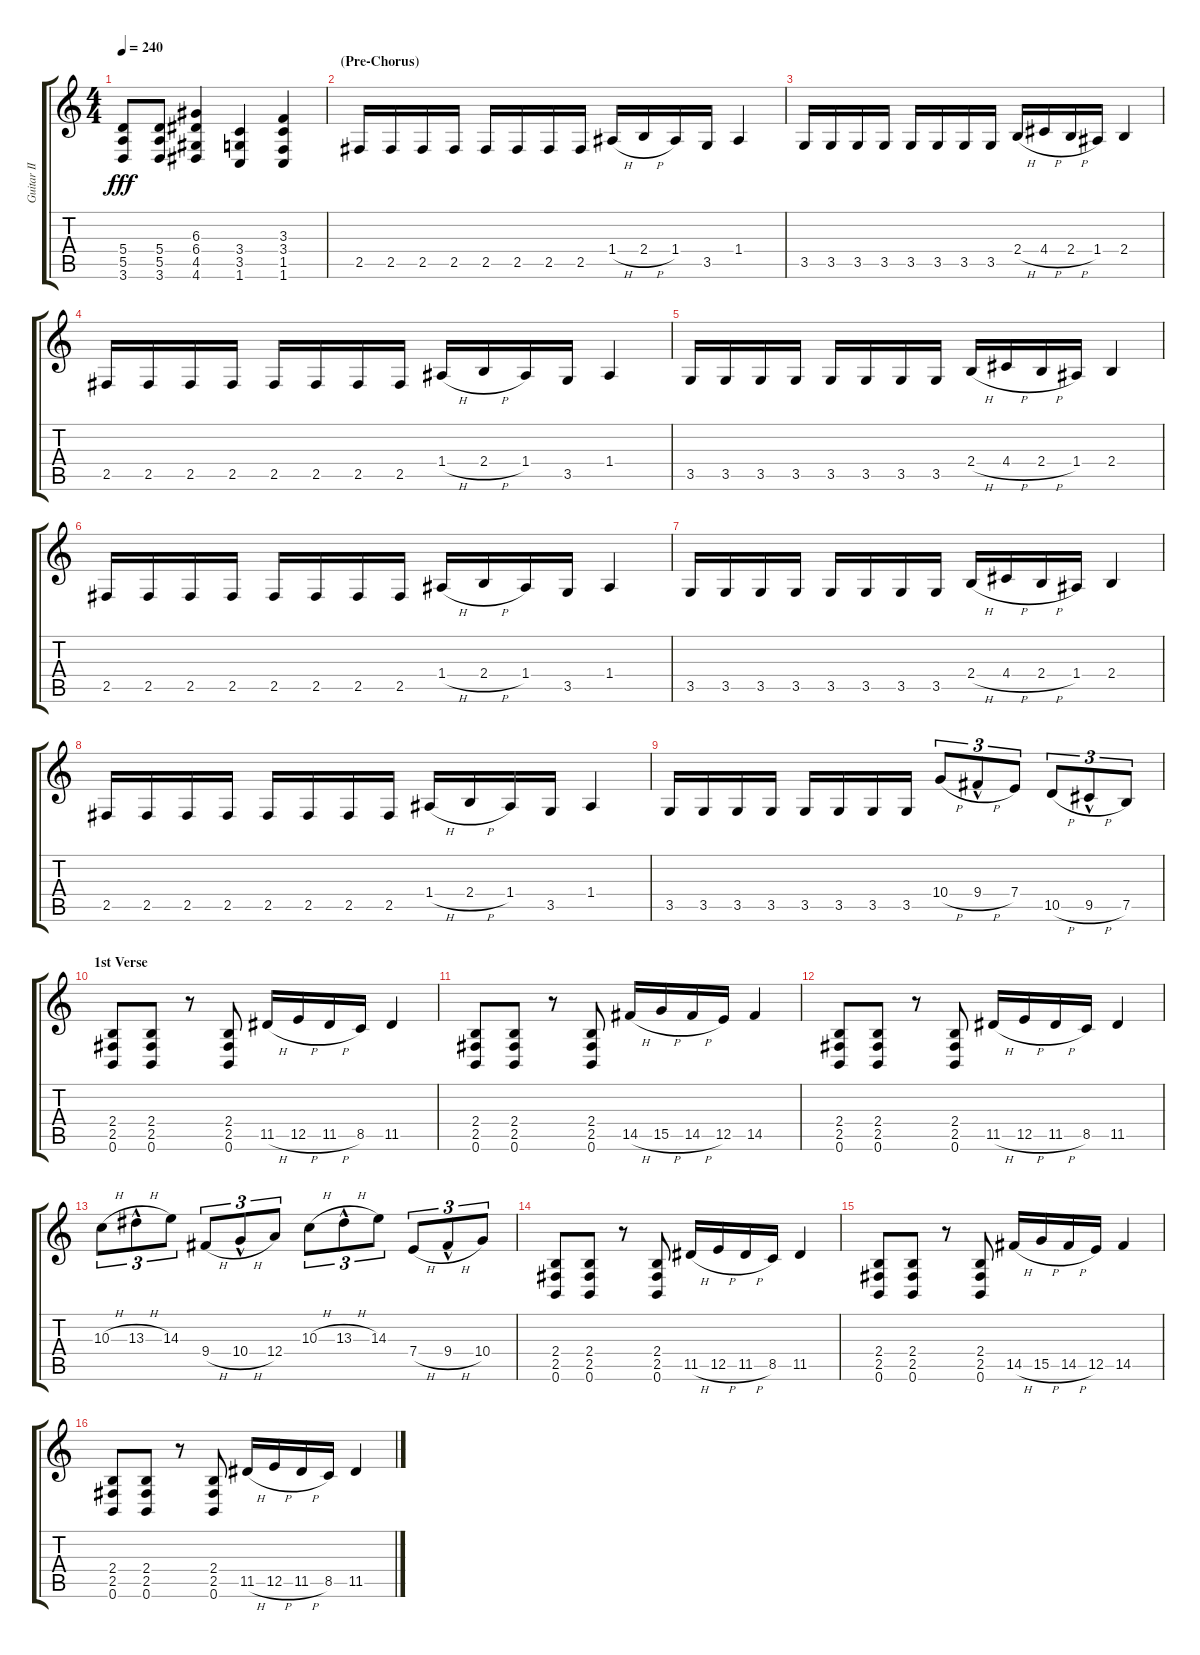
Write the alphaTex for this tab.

\track ("Guitar II" "Guitar II") {instrument distortionguitar}
\staff {score tabs}
\tuning (B3 Gb3 D3 A2 E2 B1) {hide}
\ts (4 4)
\tempo 240
\clef g2
\ks c
(5.4 5.5 3.6).8{dy fff} (5.4 5.5 3.6).8 (6.3 6.4 4.5 4.6).4 (3.4 3.5 1.6).4 (3.3 3.4 1.5 1.6).4 |
\section ("" "(Pre-Chorus)")
2.5.16 2.5.16 2.5.16 2.5.16 2.5.16 2.5.16 2.5.16 2.5.16 1.4{h}.16 2.4{h}.16 1.4.16 3.5.16 1.4.4 |
3.5.16 3.5.16 3.5.16 3.5.16 3.5.16 3.5.16 3.5.16 3.5.16 2.4{h}.16 4.4{h}.16 2.4{h}.16 1.4.16 2.4.4 |
2.5.16 2.5.16 2.5.16 2.5.16 2.5.16 2.5.16 2.5.16 2.5.16 1.4{h}.16 2.4{h}.16 1.4.16 3.5.16 1.4.4 |
3.5.16 3.5.16 3.5.16 3.5.16 3.5.16 3.5.16 3.5.16 3.5.16 2.4{h}.16 4.4{h}.16 2.4{h}.16 1.4.16 2.4.4 |
2.5.16 2.5.16 2.5.16 2.5.16 2.5.16 2.5.16 2.5.16 2.5.16 1.4{h}.16 2.4{h}.16 1.4.16 3.5.16 1.4.4 |
3.5.16 3.5.16 3.5.16 3.5.16 3.5.16 3.5.16 3.5.16 3.5.16 2.4{h}.16 4.4{h}.16 2.4{h}.16 1.4.16 2.4.4 |
2.5.16 2.5.16 2.5.16 2.5.16 2.5.16 2.5.16 2.5.16 2.5.16 1.4{h}.16 2.4{h}.16 1.4.16 3.5.16 1.4.4 |
3.5.16 3.5.16 3.5.16 3.5.16 3.5.16 3.5.16 3.5.16 3.5.16 10.4{h}.8{tu (3 2)} 9.4{h hac}.8{tu (3 2)} 7.4.8{tu (3 2)} 10.5{h}.8{tu (3 2)} 9.5{h hac}.8{tu (3 2)} 7.5.8{tu (3 2)} |
\section ("" "1st Verse")
(2.4 2.5 0.6).8 (2.4 2.5 0.6).8 r.8 (2.4 2.5 0.6).8 11.5{h}.16 12.5{h}.16 11.5{h}.16 8.5.16 11.5.4 |
(2.4 2.5 0.6).8 (2.4 2.5 0.6).8 r.8 (2.4 2.5 0.6).8 14.5{h}.16 15.5{h}.16 14.5{h}.16 12.5.16 14.5.4 |
(2.4 2.5 0.6).8 (2.4 2.5 0.6).8 r.8 (2.4 2.5 0.6).8 11.5{h}.16 12.5{h}.16 11.5{h}.16 8.5.16 11.5.4 |
10.3{h}.8{tu (3 2)} 13.3{h hac}.8{tu (3 2)} 14.3.8{tu (3 2)} 9.4{h}.8{tu (3 2)} 10.4{h hac}.8{tu (3 2)} 12.4.8{tu (3 2)} 10.3{h}.8{tu (3 2)} 13.3{h hac}.8{tu (3 2)} 14.3.8{tu (3 2)} 7.4{h}.8{tu (3 2)} 9.4{h hac}.8{tu (3 2)} 10.4.8{tu (3 2)} |
(2.4 2.5 0.6).8 (2.4 2.5 0.6).8 r.8 (2.4 2.5 0.6).8 11.5{h}.16 12.5{h}.16 11.5{h}.16 8.5.16 11.5.4 |
(2.4 2.5 0.6).8 (2.4 2.5 0.6).8 r.8 (2.4 2.5 0.6).8 14.5{h}.16 15.5{h}.16 14.5{h}.16 12.5.16 14.5.4 |
(2.4 2.5 0.6).8 (2.4 2.5 0.6).8 r.8 (2.4 2.5 0.6).8 11.5{h}.16 12.5{h}.16 11.5{h}.16 8.5.16 11.5.4
